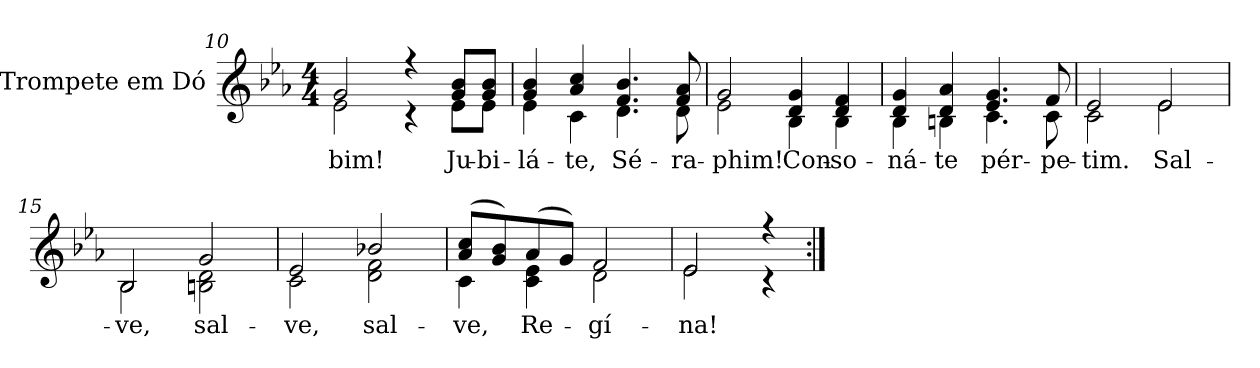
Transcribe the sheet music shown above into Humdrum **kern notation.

**kern	**text
*part1	*part1
*staff1	*staff1
*I"Trompete em Dó	*
*clefG2	*
*k[b-e-a-]	*
*E-:	*
*M4/4	*
=10	=10
!	!LO:LY:b:color=#000000
*^	*
2gi/	2e-i\	-bim!
4r	4r	.
!	!	!LO:LY:b:color=#000000
8gi/ 8b-iL	8e-i\L	Ju-
!	!	!LO:LY:b:color=#000000
8gi/ 8b-iJ	8e-i\J	-bi-
=11	=11	=11
!	!	!LO:LY:b:color=#000000
4gi/ 4b-i	4e-i\	-lá-
!	!	!LO:LY:b:color=#000000
4a-i/ 4cci	4ci\	-te,
!	!	!LO:LY:b:color=#000000
4.fi/ 4.b-i	4.di\	Sé-
!	!	!LO:LY:b:color=#000000
8fi/ 8a-i	8di\	-ra-
!!LO:LB:g=z	!!
=12	=12	=12
!	!	!LO:LY:b:color=#000000
2gi/	2e-i\	-phim!
!	!	!LO:LY:b:color=#000000
4di/ 4gi	4B-i\	Con-
!	!	!LO:LY:b:color=#000000
4di/ 4fi	4B-i\	-so-
=13	=13	=13
!	!	!LO:LY:b:color=#000000
4di/ 4gi	4B-i\	-ná-
!	!	!LO:LY:b:color=#000000
4di/ 4a-i	4Bni\	-te
!	!	!LO:LY:b:color=#000000
4.e-i/ 4.gi	4.ci\	pér-
!	!	!LO:LY:b:color=#000000
8fi/	8ci\	-pe-
=14	=14	=14
!	!	!LO:LY:b:color=#000000
2e-i/	2ci\	-tim.
!	!	!LO:LY:b:color=#000000
2e-i/	2e-i\	Sal-
=15	=15	=15
!	!	!LO:LY:b:color=#000000
2B-i/	2B-i\	-ve,
!	!	!LO:LY:b:color=#000000
2gi/	2Bni\ 2di	sal-
=16	=16	=16
!	!	!LO:LY:b:color=#000000
2e-i/	2ci\	-ve,
!	!	!LO:LY:b:color=#000000
2b-Xi/	2di\ 2fi	sal-
=17	=17	=17
!	!	!LO:LY:b:color=#000000
(8a-i/ 8cciL	4ci\	-ve,
8gi/ 8b-i)	.	.
!	!	!LO:LY:b:color=#000000
(8a-i/	4ci\ 4e-i	Re-
8gi/J)	.	.
!	!	!LO:LY:b:color=#000000
2fi/	2di\	-gí-
=18	=18	=18
!	!	!LO:LY:b:color=#000000
2e-i/	2e-i\	-na!
4r	4r	.
*v	*v	*
=:|!	=:|!
*-	*-
